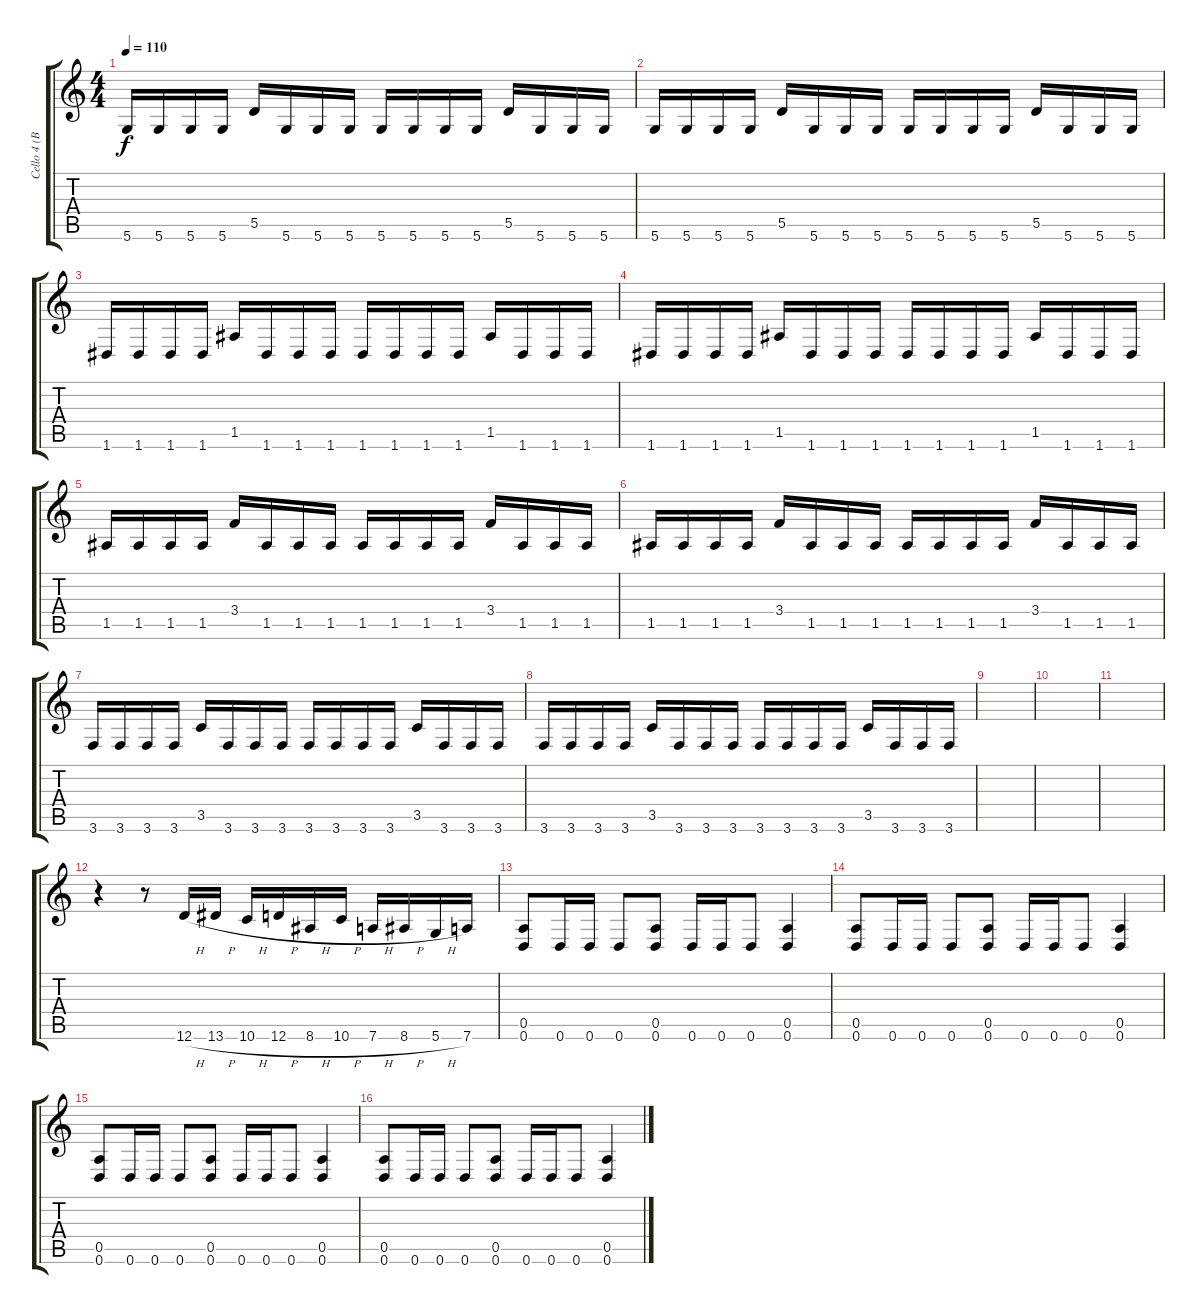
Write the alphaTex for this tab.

\track ("Cello 4 (Bass)" "Cello 4 (B") {instrument contrabass}
\staff {score tabs}
\tuning (E4 B3 G3 D3 A2 D2) {hide}
\ts (4 4)
\tempo 110
\clef g2
\ks c
5.6.16{dy f} 5.6.16 5.6.16 5.6.16 5.5.16 5.6.16 5.6.16 5.6.16 5.6.16 5.6.16 5.6.16 5.6.16 5.5.16 5.6.16 5.6.16 5.6.16 |
5.6.16 5.6.16 5.6.16 5.6.16 5.5.16 5.6.16 5.6.16 5.6.16 5.6.16 5.6.16 5.6.16 5.6.16 5.5.16 5.6.16 5.6.16 5.6.16 |
1.6.16 1.6.16 1.6.16 1.6.16 1.5.16 1.6.16 1.6.16 1.6.16 1.6.16 1.6.16 1.6.16 1.6.16 1.5.16 1.6.16 1.6.16 1.6.16 |
1.6.16 1.6.16 1.6.16 1.6.16 1.5.16 1.6.16 1.6.16 1.6.16 1.6.16 1.6.16 1.6.16 1.6.16 1.5.16 1.6.16 1.6.16 1.6.16 |
1.5.16 1.5.16 1.5.16 1.5.16 3.4.16 1.5.16 1.5.16 1.5.16 1.5.16 1.5.16 1.5.16 1.5.16 3.4.16 1.5.16 1.5.16 1.5.16 |
1.5.16 1.5.16 1.5.16 1.5.16 3.4.16 1.5.16 1.5.16 1.5.16 1.5.16 1.5.16 1.5.16 1.5.16 3.4.16 1.5.16 1.5.16 1.5.16 |
3.6.16 3.6.16 3.6.16 3.6.16 3.5.16 3.6.16 3.6.16 3.6.16 3.6.16 3.6.16 3.6.16 3.6.16 3.5.16 3.6.16 3.6.16 3.6.16 |
3.6.16 3.6.16 3.6.16 3.6.16 3.5.16 3.6.16 3.6.16 3.6.16 3.6.16 3.6.16 3.6.16 3.6.16 3.5.16 3.6.16 3.6.16 3.6.16 |
|
|
|
r.4 r.8 12.6{h}.16 13.6{h}.16 10.6{h}.16 12.6{h}.16 8.6{h}.16 10.6{h}.16 7.6{h}.16 8.6{h}.16 5.6{h}.16 7.6.16 |
(0.5 0.6).8 0.6.16 0.6.16 0.6.8 (0.5 0.6).8 0.6.16 0.6.16 0.6.8 (0.5 0.6).4 |
(0.5 0.6).8 0.6.16 0.6.16 0.6.8 (0.5 0.6).8 0.6.16 0.6.16 0.6.8 (0.5 0.6).4 |
(0.5 0.6).8 0.6.16 0.6.16 0.6.8 (0.5 0.6).8 0.6.16 0.6.16 0.6.8 (0.5 0.6).4 |
(0.5 0.6).8 0.6.16 0.6.16 0.6.8 (0.5 0.6).8 0.6.16 0.6.16 0.6.8 (0.5 0.6).4
